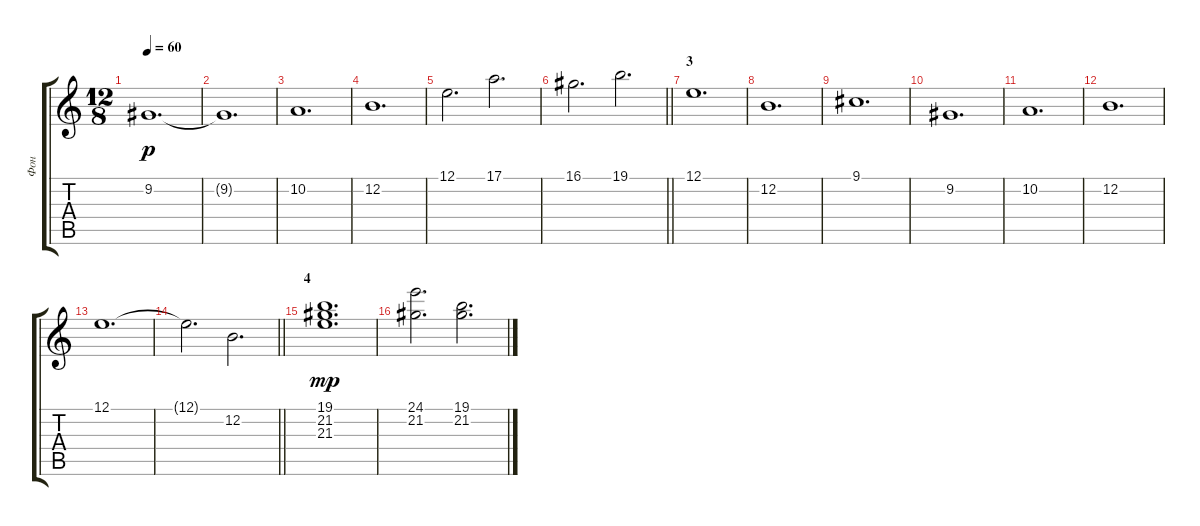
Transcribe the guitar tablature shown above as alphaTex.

\track ("Фон" "Фон") {instrument percussiveorgan}
\staff {score tabs}
\tuning (E4 B3 G3 D3 A2 E2) {hide}
\ts (12 8)
\tempo 60
\clef g2
\ks c
9.2.1{d dy p} |
9.2{t}.1{d} |
10.2.1{d} |
12.2.1{d} |
12.1.2{d} 17.1.2{d} |
\barLineRight lightlight
16.1.2{d} 19.1.2{d} |
\section ("" "3")
12.1.1{d} |
12.2.1{d} |
9.1.1{d} |
9.2.1{d} |
10.2.1{d} |
12.2.1{d} |
12.1.1{d} |
\barLineRight lightlight
12.1{t}.2{d} 12.2.2{d} |
\section ("" "4")
(19.1 21.2 21.3).1{d dy mp volume 7 instrument percussiveorgan} |
(24.1 21.2).2{d} (19.1 21.2).2{d}
